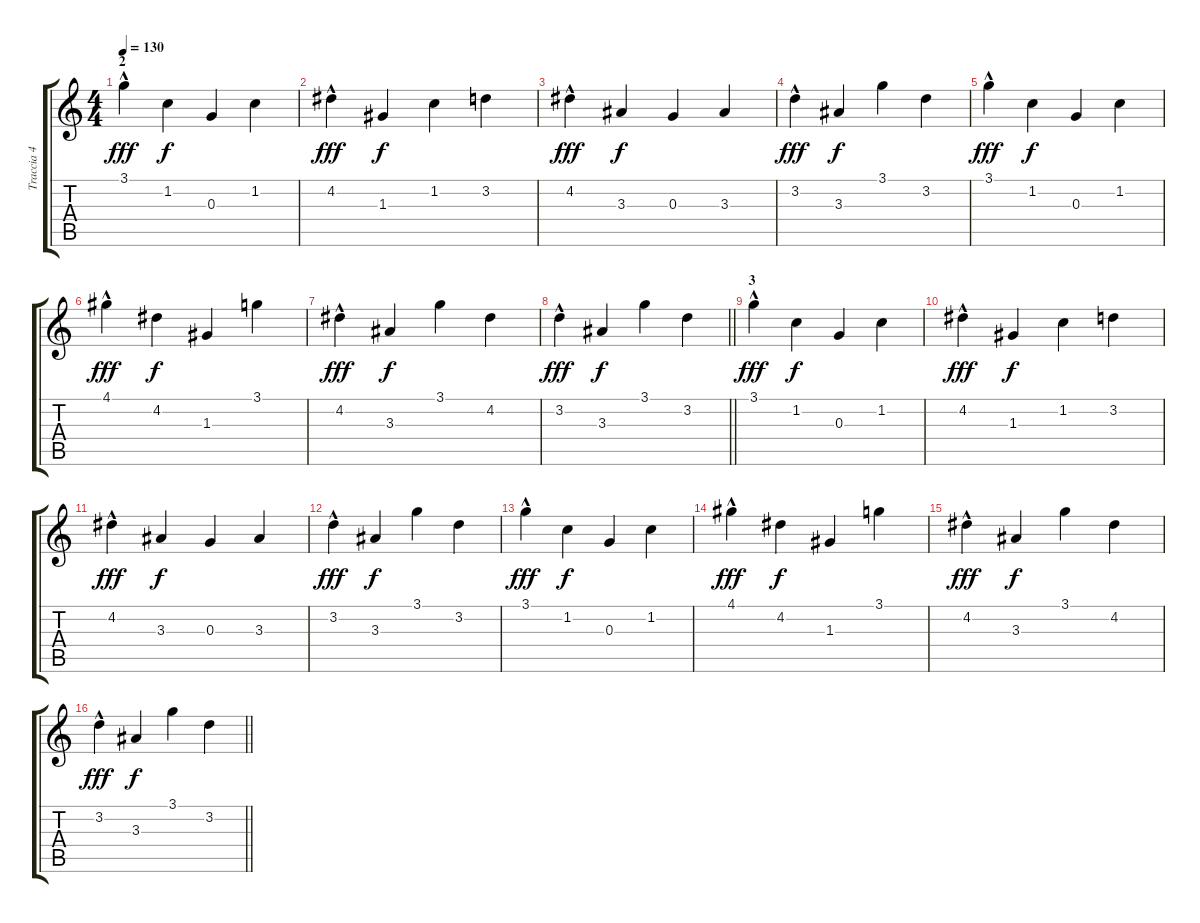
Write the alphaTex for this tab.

\track ("Traccia 4" "Traccia 4") {instrument distortionguitar}
\staff {score tabs}
\tuning (E4 B3 G3 D3 A2 E2) {hide}
\ts (4 4)
\section ("" "2")
\tempo 130
\clef g2
\ks c
3.1{hac}.4{dy fff} 1.2.4{dy f} 0.3.4 1.2.4 |
4.2{hac}.4{dy fff} 1.3.4{dy f} 1.2.4 3.2.4 |
4.2{hac}.4{dy fff} 3.3.4{dy f} 0.3.4 3.3.4 |
3.2{hac}.4{dy fff} 3.3.4{dy f} 3.1.4 3.2.4 |
3.1{hac}.4{dy fff} 1.2.4{dy f} 0.3.4 1.2.4 |
4.1{hac}.4{dy fff} 4.2.4{dy f} 1.3.4 3.1.4 |
4.2{hac}.4{dy fff} 3.3.4{dy f} 3.1.4 4.2.4 |
\barLineRight lightlight
3.2{hac}.4{dy fff} 3.3.4{dy f} 3.1.4 3.2.4 |
\section ("" "3")
3.1{hac}.4{dy fff} 1.2.4{dy f} 0.3.4 1.2.4 |
4.2{hac}.4{dy fff} 1.3.4{dy f} 1.2.4 3.2.4 |
4.2{hac}.4{dy fff} 3.3.4{dy f} 0.3.4 3.3.4 |
3.2{hac}.4{dy fff} 3.3.4{dy f} 3.1.4 3.2.4 |
3.1{hac}.4{dy fff} 1.2.4{dy f} 0.3.4 1.2.4 |
4.1{hac}.4{dy fff} 4.2.4{dy f} 1.3.4 3.1.4 |
4.2{hac}.4{dy fff} 3.3.4{dy f} 3.1.4 4.2.4 |
\barLineRight lightlight
3.2{hac}.4{dy fff} 3.3.4{dy f} 3.1.4 3.2.4
